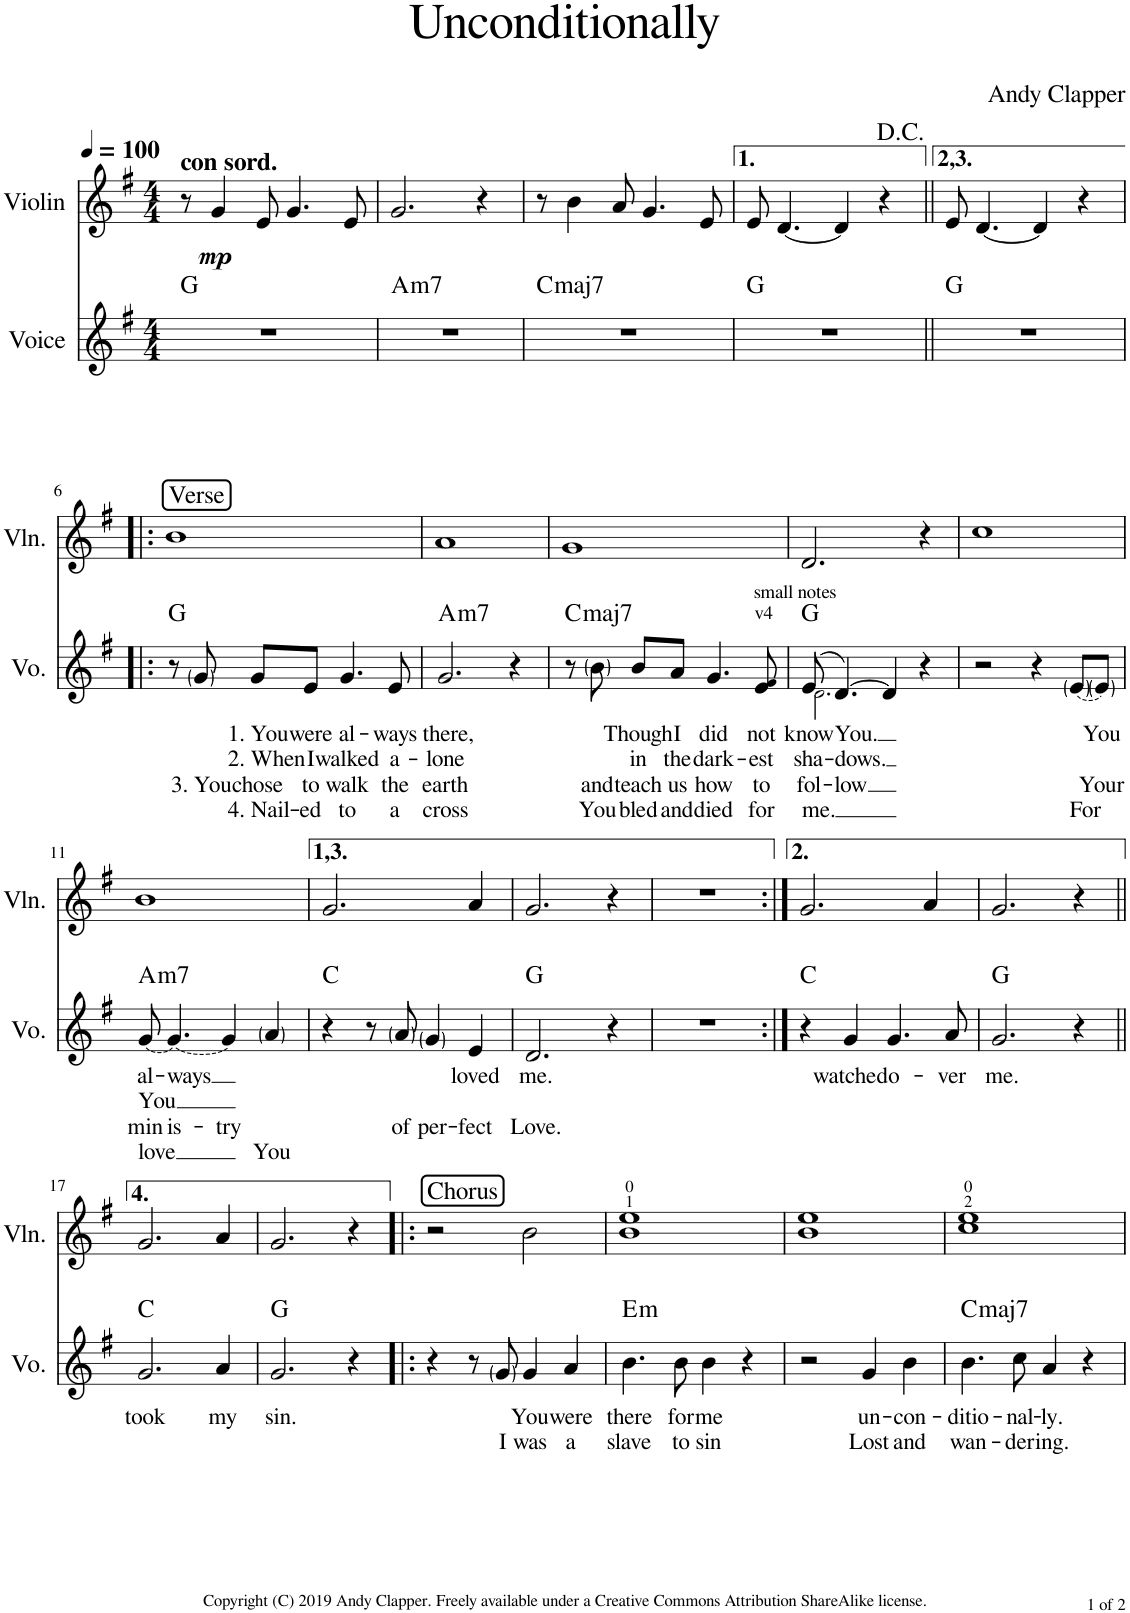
**kern	**text	**text	**text	**text	**harte	**kern	**dynam
*part2	*part2	*part2	*part2	*part2	*part2	*part1	*part1
*staff2	*staff2	*staff2	*staff2	*staff2	*	*staff1	*staff1
*I"Voice	*	*	*	*	*	*I"Violin	*
*I'Vo.	*	*	*	*	*	*I'Vln.	*
*clefG2	*	*	*	*	*	*clefG2	*
*k[f#]	*	*	*	*	*	*k[f#]	*
*M4/4	*	*	*	*	*	*M4/4	*
*MM100	*	*	*	*	*	*MM100	*
=1	=1	=1	=1	=1	=1	=1	=1
!	!	!	!	!	!	!LO:TX:a:B:t=con sord.	!
1r	.	.	.	.	G:maj	8r	.
!	!	!	!	!	!	!	!LO:DY:b
.	.	.	.	.	.	4g/	mp
.	.	.	.	.	.	8e/	.
.	.	.	.	.	.	4.g/	.
.	.	.	.	.	.	8e/	.
=2	=2	=2	=2	=2	=2	=2	=2
!	!	!	!	!	!LO:H:kt=m7	!	!
1r	.	.	.	.	A:min7	2.g/	.
.	.	.	.	.	.	4r	.
=3	=3	=3	=3	=3	=3	=3	=3
!	!	!	!	!	!LO:H:kt=maj7	!	!
1r	.	.	.	.	C:maj7	8r	.
.	.	.	.	.	.	4b\	.
.	.	.	.	.	.	8a/	.
.	.	.	.	.	.	4.g/	.
.	.	.	.	.	.	8e/	.
=4	=4	=4	=4	=4	=4	=4	=4
1r	.	.	.	.	G:maj	8e/	.
.	.	.	.	.	.	[4.d/	.
.	.	.	.	.	.	4d/]	.
.	.	.	.	.	.	4r	.
=5||	=5||	=5||	=5||	=5||	=5||	=5||	=5||
1r	.	.	.	.	G:maj	8e/	.
.	.	.	.	.	.	[4.d/	.
.	.	.	.	.	.	4d/]	.
.	.	.	.	.	.	4r	.
!!LO:LB:g=z
=6!|:	=6!|:	=6!|:	=6!|:	=6!|:	=6!|:	=6!|:	=6!|:
!	!	!	!	!	!	!LO:TX:a:t=Verse	!
8r	.	.	.	.	G:maj	1b	.
!	!	!	!LO:LY:b	!	!	!	!
8g/	.	.	3. You	.	.	.	.
!	!LO:LY:b	!LO:LY:b	!LO:LY:b	!LO:LY:b	!	!	!
8g/L	1. You	2. When	chose	4. Nail-	.	.	.
!	!LO:LY:b	!LO:LY:b	!LO:LY:b	!LO:LY:b	!	!	!
8e/J	were	I	to	-ed	.	.	.
!	!LO:LY:b	!LO:LY:b	!LO:LY:b	!LO:LY:b	!	!	!
4.g/	al-	walked	walk	to	.	.	.
!	!LO:LY:b	!LO:LY:b	!LO:LY:b	!LO:LY:b	!	!	!
8e/	-ways	a-	the	a	.	.	.
=7	=7	=7	=7	=7	=7	=7	=7
!	!LO:LY:b	!LO:LY:b	!LO:LY:b	!LO:LY:b	!LO:H:kt=m7	!	!
2.g/	there,	-lone	earth	cross	A:min7	1a	.
4r	.	.	.	.	.	.	.
=8	=8	=8	=8	=8	=8	=8	=8
!	!	!	!	!	!LO:H:kt=maj7	!	!
8r	.	.	.	.	C:maj7	1g	.
!	!	!	!LO:LY:b	!LO:LY:b	!	!	!
8b\	.	.	and	You	.	.	.
!	!LO:LY:b	!LO:LY:b	!LO:LY:b	!LO:LY:b	!	!	!
8b/L	Though	in	teach	bled	.	.	.
!	!LO:LY:b	!LO:LY:b	!LO:LY:b	!LO:LY:b	!	!	!
8a/J	I	the	us	and	.	.	.
!	!LO:LY:b	!LO:LY:b	!LO:LY:b	!LO:LY:b	!	!	!
4.g/	did	dark-	how	died	.	.	.
!LO:TX:a:t=small notes	!	!	!	!	!	!	!
!LO:TX:a:t=v4	!	!	!	!	!	!	!
!	!LO:LY:b	!LO:LY:b	!LO:LY:b	!LO:LY:b	!	!	!
8e/ 8f#!/	not	-est	to	for	.	.	.
=9	=9	=9	=9	=9	=9	=9	=9
!	!LO:LY:b	!LO:LY:b	!LO:LY:b	!LO:LY:b	!	!	!
*^	*	*	*	*	*	*	*
(8e/	2.d!\	know	sha-	fol-	me.	G:maj	2.d/	.
!	!	!LO:LY:b	!LO:LY:b	!LO:LY:b	!	!	!	!
[4.d/)	.	You.	-dows.	-low	.	.	.	.
4d/]	.	.	.	.	.	.	.	.
4r	4ryy	.	.	.	.	.	4r	.
*v	*v	*	*	*	*	*	*	*
=10	=10	=10	=10	=10	=10	=10	=10
2r	.	.	.	.	.	1cc	.
4r	.	.	.	.	.	.	.
!LO:T:dash	!	!	!	!LO:LY:b	!	!	!
[8e/L	.	.	.	For	.	.	.
!	!LO:LY:b	!	!LO:LY:b	!	!	!	!
8e/J]	You	.	Your	.	.	.	.
!!LO:LB:g=z
=11	=11	=11	=11	=11	=11	=11	=11
!LO:T:dash	!LO:LY:b	!LO:LY:b	!LO:LY:b	!LO:LY:b	!LO:H:kt=m7	!	!
[8g/	al-	You	min-	love	A:min7	1b	.
!	!LO:LY:b	!	!LO:LY:b	!	!	!	!
4.g/_	-ways	.	-is-	.	.	.	.
!	!	!	!LO:LY:b	!	!	!	!
4g/]	.	.	-try	.	.	.	.
!	!	!	!	!LO:LY:b	!	!	!
4a/	.	.	.	You	.	.	.
=12	=12	=12	=12	=12	=12	=12	=12
4r	.	.	.	.	C:maj	2.g/	.
8r	.	.	.	.	.	.	.
!	!	!	!LO:LY:b	!	!	!	!
8a/	.	.	of	.	.	.	.
!	!	!	!LO:LY:b	!	!	!	!
4g/	.	.	per-	.	.	.	.
!	!LO:LY:b	!	!LO:LY:b	!	!	!	!
4e/	loved	.	-fect	.	.	4a/	.
=13	=13	=13	=13	=13	=13	=13	=13
!	!LO:LY:b	!	!LO:LY:b	!	!	!	!
2.d/	me.	.	Love.	.	G:maj	2.g/	.
4r	.	.	.	.	.	4r	.
=14	=14	=14	=14	=14	=14	=14	=14
1r	.	.	.	.	.	1r	.
=15:|!	=15:|!	=15:|!	=15:|!	=15:|!	=15:|!	=15:|!	=15:|!
4r	.	.	.	.	C:maj	2.g/	.
!	!LO:LY:b	!	!	!	!	!	!
4g/	watched	.	.	.	.	.	.
!	!LO:LY:b	!	!	!	!	!	!
4.g/	o-	.	.	.	.	.	.
.	.	.	.	.	.	4a/	.
!	!LO:LY:b	!	!	!	!	!	!
8a/	-ver	.	.	.	.	.	.
=16	=16	=16	=16	=16	=16	=16	=16
!	!LO:LY:b	!	!	!	!	!	!
2.g/	me.	.	.	.	G:maj	2.g/	.
4r	.	.	.	.	.	4r	.
!!LO:LB:g=z
=17||	=17||	=17||	=17||	=17||	=17||	=17||	=17||
!	!LO:LY:b	!	!	!	!	!	!
2.g/	took	.	.	.	C:maj	2.g/	.
!	!LO:LY:b	!	!	!	!	!	!
4a/	my	.	.	.	.	4a/	.
=18	=18	=18	=18	=18	=18	=18	=18
!	!LO:LY:b	!	!	!	!	!	!
2.g/	sin.	.	.	.	G:maj	2.g/	.
4r	.	.	.	.	.	4r	.
=19!|:	=19!|:	=19!|:	=19!|:	=19!|:	=19!|:	=19!|:	=19!|:
!	!	!	!	!	!	!LO:TX:a:t=Chorus	!
4r	.	.	.	.	.	2r	.
8r	.	.	.	.	.	.	.
!	!	!LO:LY:b	!	!	!	!	!
8g/	.	I	.	.	.	.	.
!	!LO:LY:b	!LO:LY:b	!	!	!	!	!
4g/	You	was	.	.	.	2b\	.
!	!LO:LY:b	!LO:LY:b	!	!	!	!	!
4a/	were	a	.	.	.	.	.
=20	=20	=20	=20	=20	=20	=20	=20
!	!LO:LY:b	!LO:LY:b	!	!	!LO:H:kt=m	!	!
4.b\	there	slave	.	.	E:min	1b 1ee	.
!	!LO:LY:b	!LO:LY:b	!	!	!	!	!
8b\	for	to	.	.	.	.	.
!	!LO:LY:b	!LO:LY:b	!	!	!	!	!
4b\	me	sin	.	.	.	.	.
4r	.	.	.	.	.	.	.
=21	=21	=21	=21	=21	=21	=21	=21
2r	.	.	.	.	.	1b 1ee	.
!	!LO:LY:b	!LO:LY:b	!	!	!	!	!
4g/	un-	Lost	.	.	.	.	.
!	!LO:LY:b	!LO:LY:b	!	!	!	!	!
4b\	-con-	and	.	.	.	.	.
=22	=22	=22	=22	=22	=22	=22	=22
!	!LO:LY:b	!LO:LY:b	!	!	!LO:H:kt=maj7	!	!
4.b\	-ditio-	wan-	.	.	C:maj7	1cc 1ee	.
!	!LO:LY:b	!LO:LY:b	!	!	!	!	!
8cc\	-nal-	-der-	.	.	.	.	.
!	!LO:LY:b	!LO:LY:b	!	!	!	!	!
4a/	-ly.	ing.	.	.	.	.	.
4r	.	.	.	.	.	.	.
=	=	=	=	=	=	=	=
*-	*-	*-	*-	*-	*-	*-	*-
